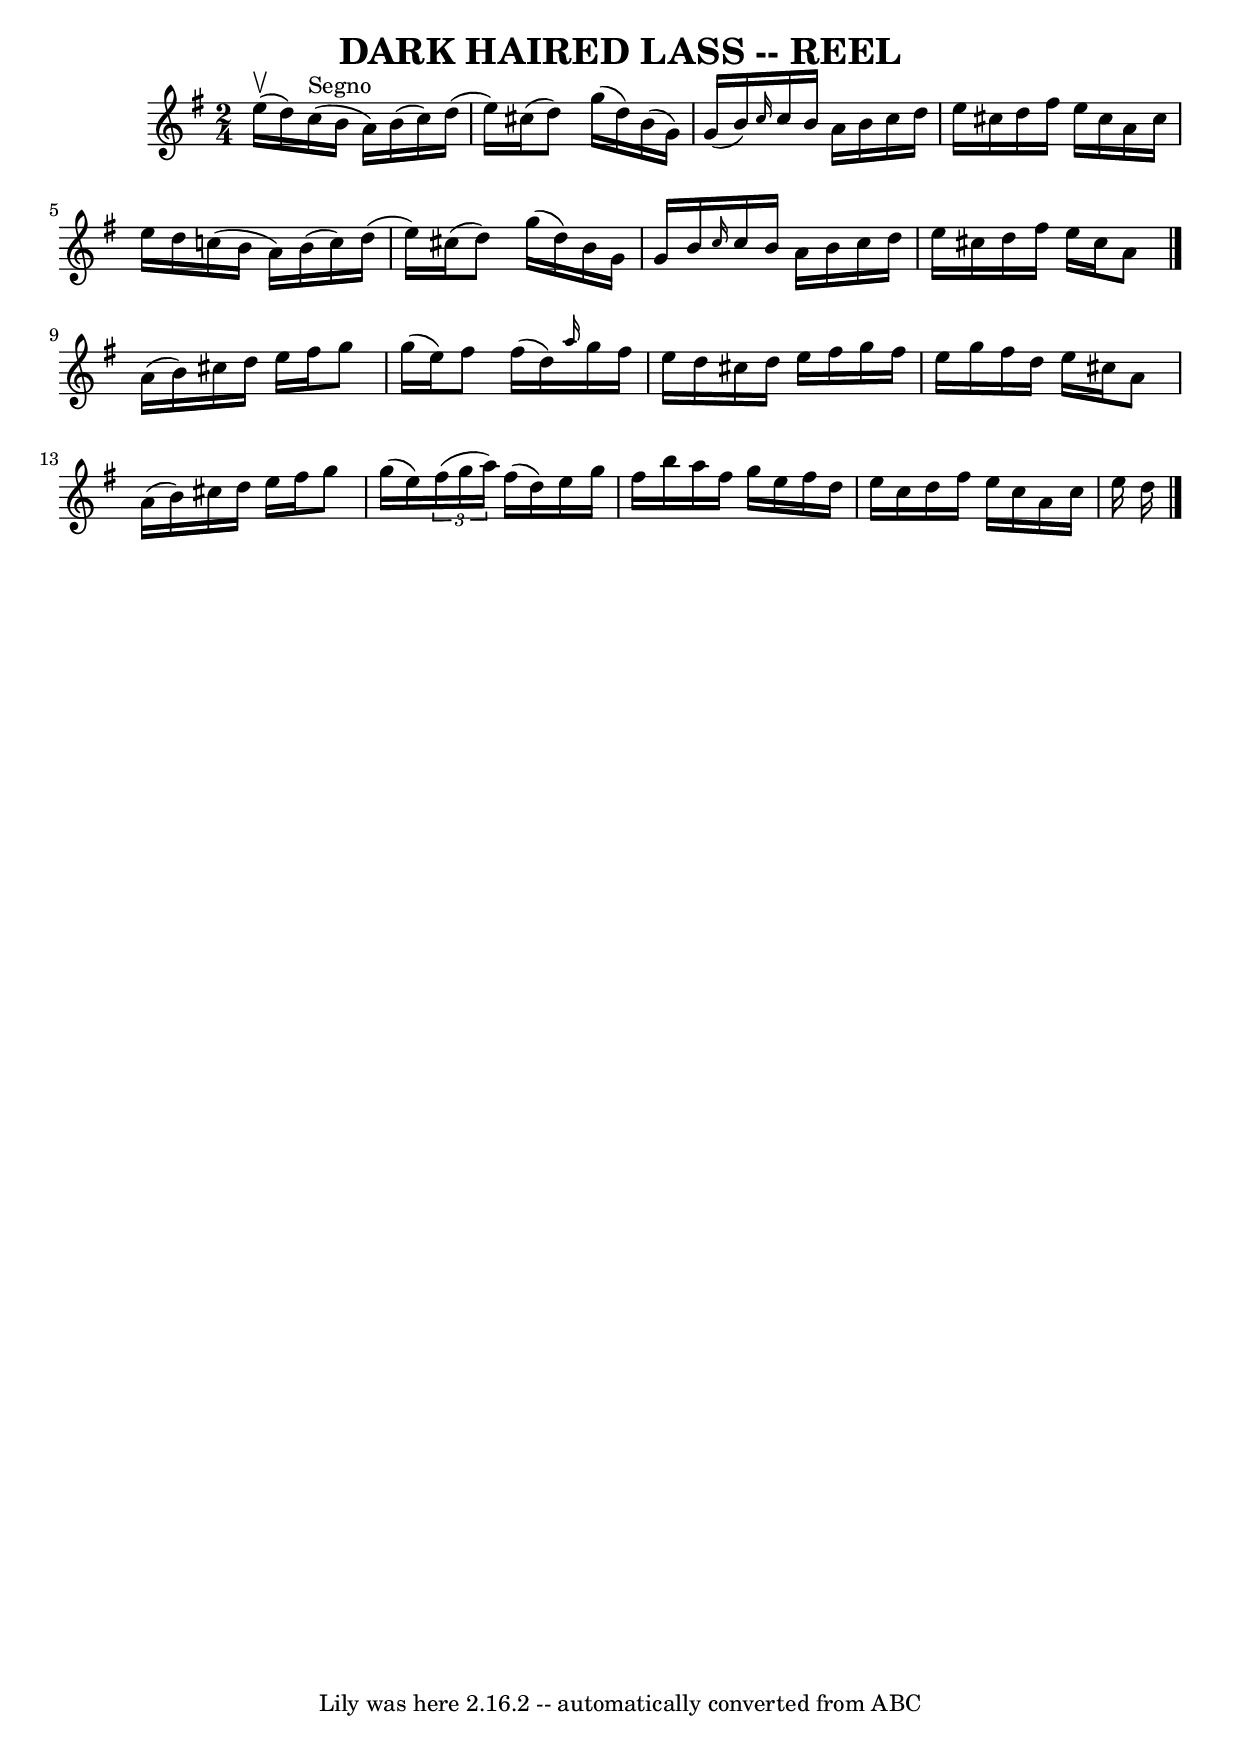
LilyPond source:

\version "2.16.2"
\include "Mammoth.ily"
\header {
  %% book = "Ryan's Mammoth Collection of Fiddle Tunes"
  crossRefNumber = "1"
  footnotes = ""
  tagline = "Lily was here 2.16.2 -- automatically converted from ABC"
  title = "DARK HAIRED LASS -- REEL"

}
voicedefault =  {


  \time 2/4 
  \key a \dorian
  e''16 (^\upbow d''16)         |
  
  c''16^"Segno"(b'16 a'16) b'16 (c''16) d''16 (e''16)   
  cis''16 (|
  d''8) g''16 (d''16) b'16 (g'16)   
  g'16 (b'16)   |
  \grace { c''16  
	 } c''16 b'16 a'16    
  b'16 c''16 d''16 e''16 cis''16    |
  d''16 fis''16    
  e''16 cis''16 a'16 cis''16 e''16 d''16    |
  |
  
  c''!16 (b'16 a'16) b'16 (c''16) d''16 (e''16)   
  cis''16 (|
  d''8) g''16 (d''16) b'16 g'16 g'16    
  b'16    |
  \grace { c''16  
	 } c''16 b'16 a'16 b'16 c''16  
  d''16 e''16 cis''16    |
  d''16 fis''16 e''16 cis''16  
  a'8    \bar "|." a'16 (b'16)       |
  cis''16 d''16    
  e''16 fis''16 g''8 g''16 (e''16)   |
  fis''8 fis''16 
  (d''16) \grace { a''16  
		 } g''16 fis''16 e''16 d''16    
  |
  cis''16 d''16 e''16 fis''16 g''16 fis''16 e''16    
  g''16    |
  fis''16 d''16 e''16 cis''16 a'8 a'16 (
  b'16)   |
  |
  cis''16 d''16 e''16 fis''16 g''8 
  g''16 (e''16)   |
  \times 2/3 { fis''16 (g''16 a''16  
	) 
	     } fis''16 (d''16) e''16 g''16 fis''16 b''16    |
  
  a''16 fis''16 g''16 e''16 fis''16 d''16 e''16 c''16    
  |
  d''16 fis''16 e''16 c''16 a'16 c''16 e''16    
  d''16    <<   \bar "|."  >>   

}

\score{
  <<

    \context Staff="default"
    {
      \voicedefault 
      
    }

  >>
  \layout {
    
  }
  \midi {
  }

}
